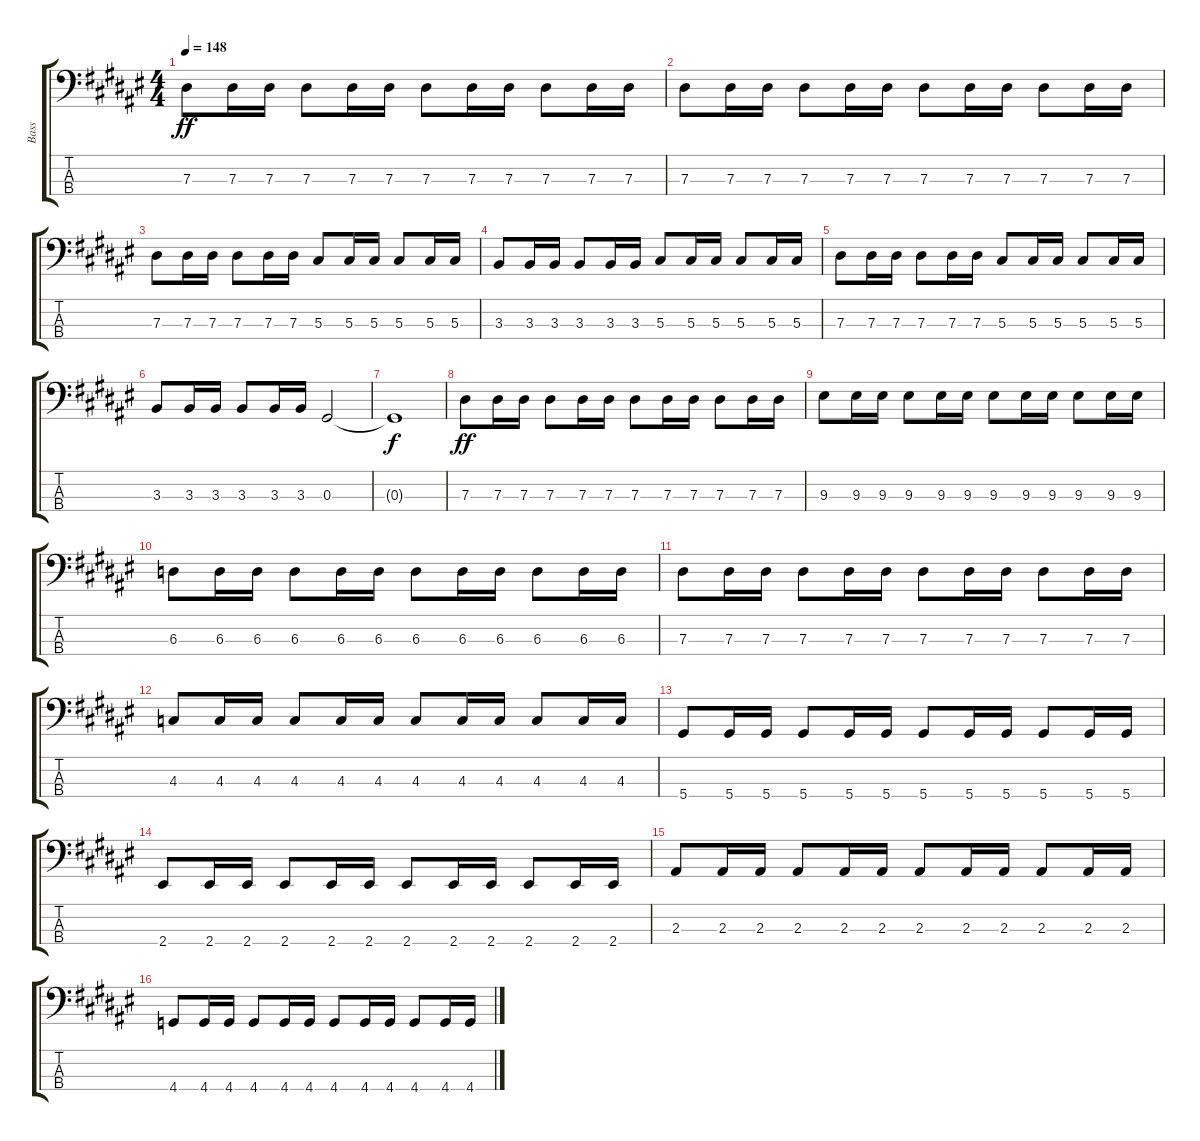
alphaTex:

\track ("Bass" "Bass") {instrument synthbass1}
\staff {score tabs}
\tuning (Gb2 Db2 Ab1 Eb1) {hide}
\ts (4 4)
\tempo 148
\clef f4
\ks d#minor
7.3.8{dy ff} 7.3.16 7.3.16 7.3.8 7.3.16 7.3.16 7.3.8 7.3.16 7.3.16 7.3.8 7.3.16 7.3.16 |
7.3.8 7.3.16 7.3.16 7.3.8 7.3.16 7.3.16 7.3.8 7.3.16 7.3.16 7.3.8 7.3.16 7.3.16 |
7.3.8 7.3.16 7.3.16 7.3.8 7.3.16 7.3.16 5.3.8 5.3.16 5.3.16 5.3.8 5.3.16 5.3.16 |
3.3.8 3.3.16 3.3.16 3.3.8 3.3.16 3.3.16 5.3.8 5.3.16 5.3.16 5.3.8 5.3.16 5.3.16 |
7.3.8 7.3.16 7.3.16 7.3.8 7.3.16 7.3.16 5.3.8 5.3.16 5.3.16 5.3.8 5.3.16 5.3.16 |
3.3.8 3.3.16 3.3.16 3.3.8 3.3.16 3.3.16 0.3.2 |
0.3{t}.1{dy f} |
7.3.8{dy ff} 7.3.16 7.3.16 7.3.8 7.3.16 7.3.16 7.3.8 7.3.16 7.3.16 7.3.8 7.3.16 7.3.16 |
9.3.8 9.3.16 9.3.16 9.3.8 9.3.16 9.3.16 9.3.8 9.3.16 9.3.16 9.3.8 9.3.16 9.3.16 |
6.3.8 6.3.16 6.3.16 6.3.8 6.3.16 6.3.16 6.3.8 6.3.16 6.3.16 6.3.8 6.3.16 6.3.16 |
7.3.8 7.3.16 7.3.16 7.3.8 7.3.16 7.3.16 7.3.8 7.3.16 7.3.16 7.3.8 7.3.16 7.3.16 |
4.3.8 4.3.16 4.3.16 4.3.8 4.3.16 4.3.16 4.3.8 4.3.16 4.3.16 4.3.8 4.3.16 4.3.16 |
5.4.8 5.4.16 5.4.16 5.4.8 5.4.16 5.4.16 5.4.8 5.4.16 5.4.16 5.4.8 5.4.16 5.4.16 |
2.4.8 2.4.16 2.4.16 2.4.8 2.4.16 2.4.16 2.4.8 2.4.16 2.4.16 2.4.8 2.4.16 2.4.16 |
2.3.8 2.3.16 2.3.16 2.3.8 2.3.16 2.3.16 2.3.8 2.3.16 2.3.16 2.3.8 2.3.16 2.3.16 |
4.4.8 4.4.16 4.4.16 4.4.8 4.4.16 4.4.16 4.4.8 4.4.16 4.4.16 4.4.8 4.4.16 4.4.16
